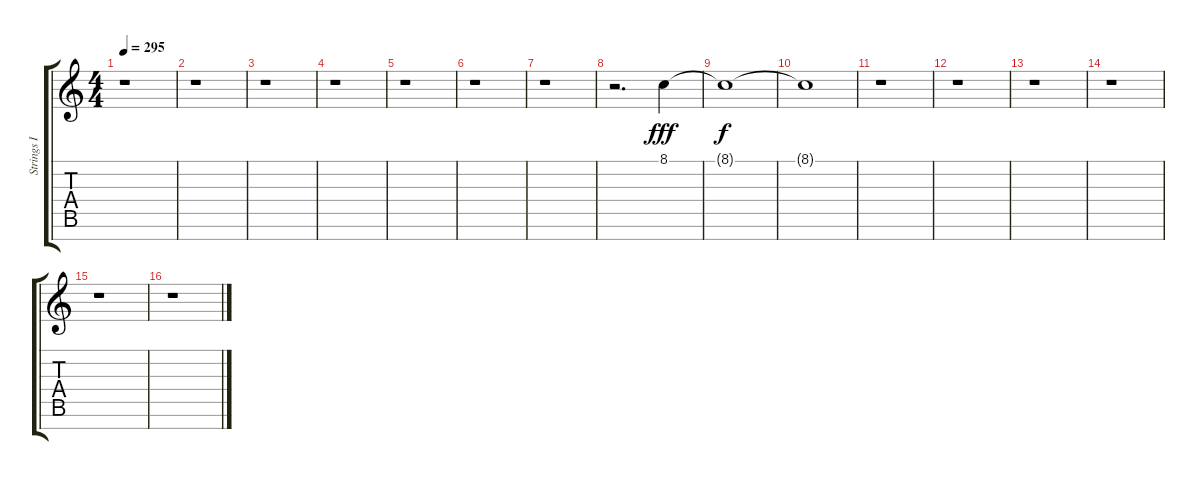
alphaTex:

\track ("Strings I" "Strings I") {instrument stringensemble1}
\staff {score tabs}
\tuning (E4 B3 G3 D3 A2 E2 B1) {hide}
\ts (4 4)
\tempo 295
\clef g2
\ks c
r.1{dy f} |
r.1 |
r.1 |
r.1 |
r.1 |
r.1 |
r.1 |
r.2{d} 8.1.4{dy fff instrument acousticbass} |
8.1{t}.1{dy f} |
8.1{t}.1 |
r.1 |
r.1 |
r.1 |
r.1 |
r.1 |
r.1
